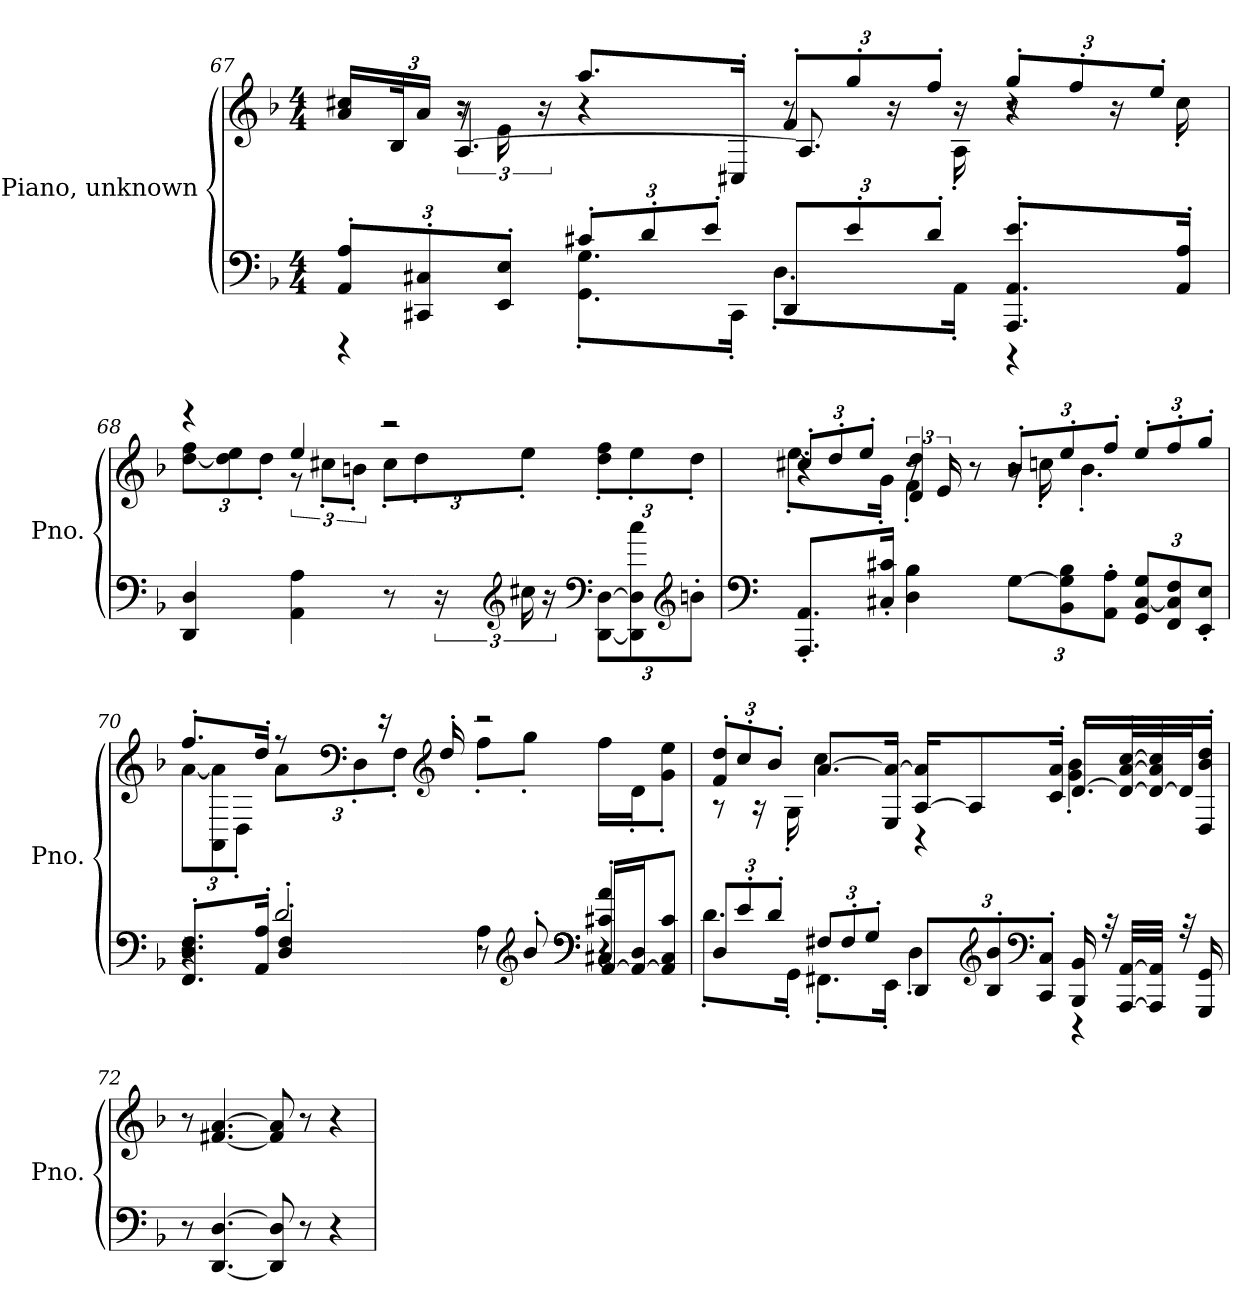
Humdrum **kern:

**kern	**kern
*part1	*part1
*staff2	*staff1
*I"Piano, unknown	*
*I'Pno.	*
*clefF4	*clefG2
*k[b-]	*k[b-]
*M4/4	*M4/4
*Xbrackettup	*
=67	=67
*^	*^
*	*	*	*^
12AA/' 12A/'L	4r	16a/ 16cc#X/LL	8r	8r
*	*	*Xbrackettup	*	*
.	.	48B-/K	.	.
12CC#X/' 12C#X/'	.	24a/JJ	.	.
*	*	*	*brackettup	*
.	.	8r	24r	[4.A/
12EE/' 12E/'J	.	.	24e\	.
.	.	.	24r	.
12c#X'/L	8.GG\' 8.G\'L	8.aa/L	4r	.
12d'/	.	.	.	.
12e'/J	.	.	.	.
.	16CC#'\Jk	16C#X'/Jk	.	.
*	*	*Xbrackettup	*	*
12DD/L	8.D'\L	12f'/L	8r	8.A/]
12e'/	.	12gg'/	.	.
.	.	.	16r	.
12d'/J	.	12ff'/J	.	.
.	16AA'\Jk	.	16A'\	16r
8.AAA/' 8.AA/' 8.e/'L	4r	12gg'/L	8r	4r
.	.	12ff'/	.	.
.	.	.	16r	.
.	.	12ee'/J	.	.
16AA/' 16A/'Jk	.	.	16cc#'\	.
*v	*v	*	*	*
*	*	*v	*v
!!LO:LB:g=z
=68	=68	=68
4DD/ 4D/	4r	[12dd\ 12ff\L
.	.	12dd\] 12ee\
.	.	12dd'\J
*	*	*brackettup
4AA\ 4A\	4ee/	12r
.	.	12cc#X'\L
.	.	12bn'\J
*	*	*Xbrackettup
8r	2r	12cc#'\L
.	.	12dd'\
*brackettup	*	*
24r	.	.
*clefG2	*	*
24cc#X\	.	12ee'\J
24r	.	.
*clefF4	*	*
*Xbrackettup	*	*
[12DD\ [12D\L	.	12dd\' 12ff\'L
12DD\] 12D\] 12cc#\	.	12ee'\
*clefG2	*	*
12bn'\J	.	12dd'\J
*	*v	*v
=69	=69
*clefF4	*
*	*^
*	*	*^
8.AAA/' 8.AA/'L	12cc#X'/L	8.ee'\L	4r
.	12dd'/	.	.
.	12ee'/J	.	.
16C#X/' 16c#X/'Jk	.	16g'\Jk	.
*	*brackettup	*	*
4D\ 4B-\	12r	4f'\	4d/ 4dd/
.	24e/	.	.
.	8r	.	.
*	*Xbrackettup	*	*
[12G\L	12b-'/L	16r	2r
.	.	16ccn'\	.
12BB-\ 12G\] 12B-\	12ee'/	.	.
.	.	4.b-'\	.
12AA\' 12A\'J	12ff'/J	.	.
12GG/ [12C#/ 12G/L	12ee'/L	.	.
12FF/ 12C#/] 12F/	12ff'/	.	.
12EE/' 12E/'J	12gg'/J	.	.
*	*	*v	*v
!!LO:LB:g=z
=70	=70	=70
*^	*	*
*	*^	*	*
4r	2r	8.FF/' 8.D/' 8.F/'L	8.ff'/L	[12a\L
.	.	.	.	12AA\ 12a\]
.	.	.	.	12D'\J
.	.	16AA/' 16A/'Jk	16dd'/Jk	.
2d'/	.	4D/' 4F/'	8r	12a\L
*	*	*	*clefF4	*
.	.	.	.	12D'\
.	.	.	16r	.
.	.	.	.	12F'\J
*	*	*	*clefG2	*
.	.	.	16dd'/	.
.	4A\	8r	2r	8ff'\L
*clefG2	*	*	*	*
.	.	8b-'/	.	8gg'\J
*clefF4	*	*	*	*
4C#X/' 4c#X/' 4a/'	4r	[16AA/LL	.	16ff\LL
.	.	16AA/_ 16D/J	.	16d'\J
.	.	8AA/] 8C#/ 8c#/J	.	8g\' 8ee\'J
*	*v	*v	*	*
!!LO:LB:g=z	!!
=71	=71	=71	=71
12D/L	8.d'\L	12f/' 12dd/'L	8r
12e'/	.	12cc'/	.
.	.	.	16r
12d'/J	.	12b-'/J	.
.	16GG'\Jk	.	16G'\
12F#X/L	8.FF#X'\L	[8.a/L	4cc\
12F#'/	.	.	.
12G'/J	.	.	.
.	16EE'\Jk	16E/ 16a/_Jk	.
12DD/L	4D'\	[16A/ 16a/]KL	4r
.	.	8A/]	.
*clefG2	*	*	*
12B-/' 12b-/'	.	.	.
*clefF4	*	*	*
12CC/' 12C/'J	.	.	.
.	.	16c/' 16a/'Jk	.
16BBB-/ 16BB-/	4r	[16.d'/LL	4g\' 4b-\'
32r	.	.	.
[32AAA/ [32AA/LLL	.	32d/_' [32a/' [32cc/'L	.
32AAA/] 32AA/]JJJ	.	32d/_ 32a/] 32cc/]	.
32r	.	32d/J]	.
16GGG/ 16GG/	.	16D/' 16b-/' 16dd/'JJ	.
*v	*v	*	*
*	*v	*v
=72	=72
8r	8r
[4.DD/ [4.D/	[4.f#X/ [4.a/
8DD/] 8D/]	8f#/] 8a/]
8r	8r
4r	4r
=	=
*-	*-
